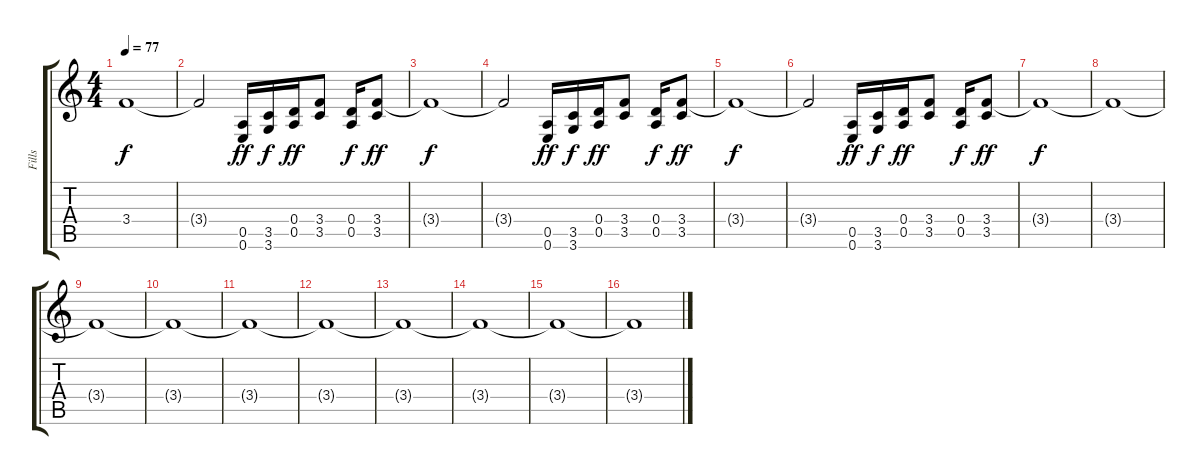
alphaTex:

\track ("Fills" "Fills") {instrument acousticguitarsteel}
\staff {score tabs}
\tuning (E4 B3 G3 D3 A2 E2) {hide}
\ts (4 4)
\tempo 77
\clef g2
\ks c
3.4{t}.1{dy f} |
3.4{t}.2 (0.5 0.6).16{dy ff} (3.5 3.6).16{dy f} (0.4 0.5).16{dy ff} (3.4 3.5).8 (0.4 0.5).16{dy f} (3.4 3.5).8{dy ff} |
3.4{t}.1{dy f} |
3.4{t}.2 (0.5 0.6).16{dy ff} (3.5 3.6).16{dy f} (0.4 0.5).16{dy ff} (3.4 3.5).8 (0.4 0.5).16{dy f} (3.4 3.5).8{dy ff} |
3.4{t}.1{dy f} |
3.4{t}.2 (0.5 0.6).16{dy ff} (3.5 3.6).16{dy f} (0.4 0.5).16{dy ff} (3.4 3.5).8 (0.4 0.5).16{dy f} (3.4 3.5).8{dy ff} |
3.4{t}.1{dy f} |
3.4{t}.1 |
3.4{t}.1 |
3.4{t}.1 |
3.4{t}.1 |
3.4{t}.1 |
3.4{t}.1 |
3.4{t}.1 |
3.4{t}.1 |
3.4{t}.1
